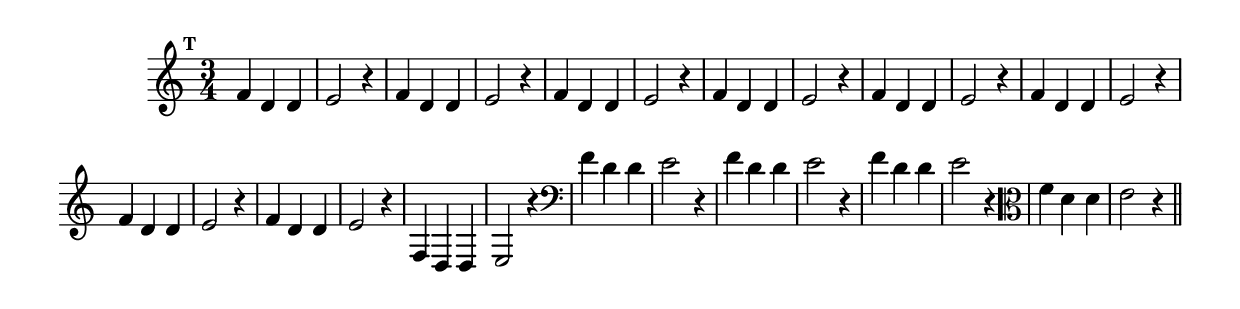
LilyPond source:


\version "2.14.2"

%\header { texidoc="Perguntas e Respostas"}

\relative c' {

  \override Staff.TimeSignature #'style = #'()
  \time 3/4 
  \override Score.BarNumber #'transparent = ##t
                                %\override Score.RehearsalMark #'font-family = #'roman
  \override Score.RehearsalMark #'font-size = #-2
  \override Score.BarNumber #'transparent = ##t
  \set Score.markFormatter = #format-mark-numbers

  \mark 19 

                                % CLARINETE

  \tag #'cl {
    f4 d d | e2 r4 
  }

                                % FLAUTA

  \tag #'fl {
    f4 d d | e2 r4 
  }

                                % OBOÉ

  \tag #'ob {
    f4 d d | e2 r4 
  }

                                % SAX ALTO

  \tag #'saxa {
    f4 d d | e2 r4 
  }

                                % SAX TENOR

  \tag #'saxt {
    f4 d d | e2 r4 
  }

                                % SAX GENES

  \tag #'saxg {
    f4 d d | e2 r4 
  }

                                % TROMPETE

  \tag #'tpt {
    f4 d d | e2 r4 
  }

                                % TROMPA

  \tag #'tpa {
    f4 d d | e2 r4 
  }

                          % TROMPA OP

  \tag #'tpaop {
    f,4 d d | e2 r4 
  }

                                % TROMBONE

  \tag #'tbn {
    \clef bass
    f'4 d d | e2 r4 
  }

                                % TUBA MIB

  \tag #'tbamib {
    \clef bass
    f4 d d | e2 r4 
  }

                                % TUBA SIB

  \tag #'tbasib {
    \clef bass
    f4 d d | e2 r4 
  }

                                % VIOLA

  \tag #'vla {
    \clef alto
    f4 d d | e2 r4 
  }

                                % FINAL

  \bar "||"

}
